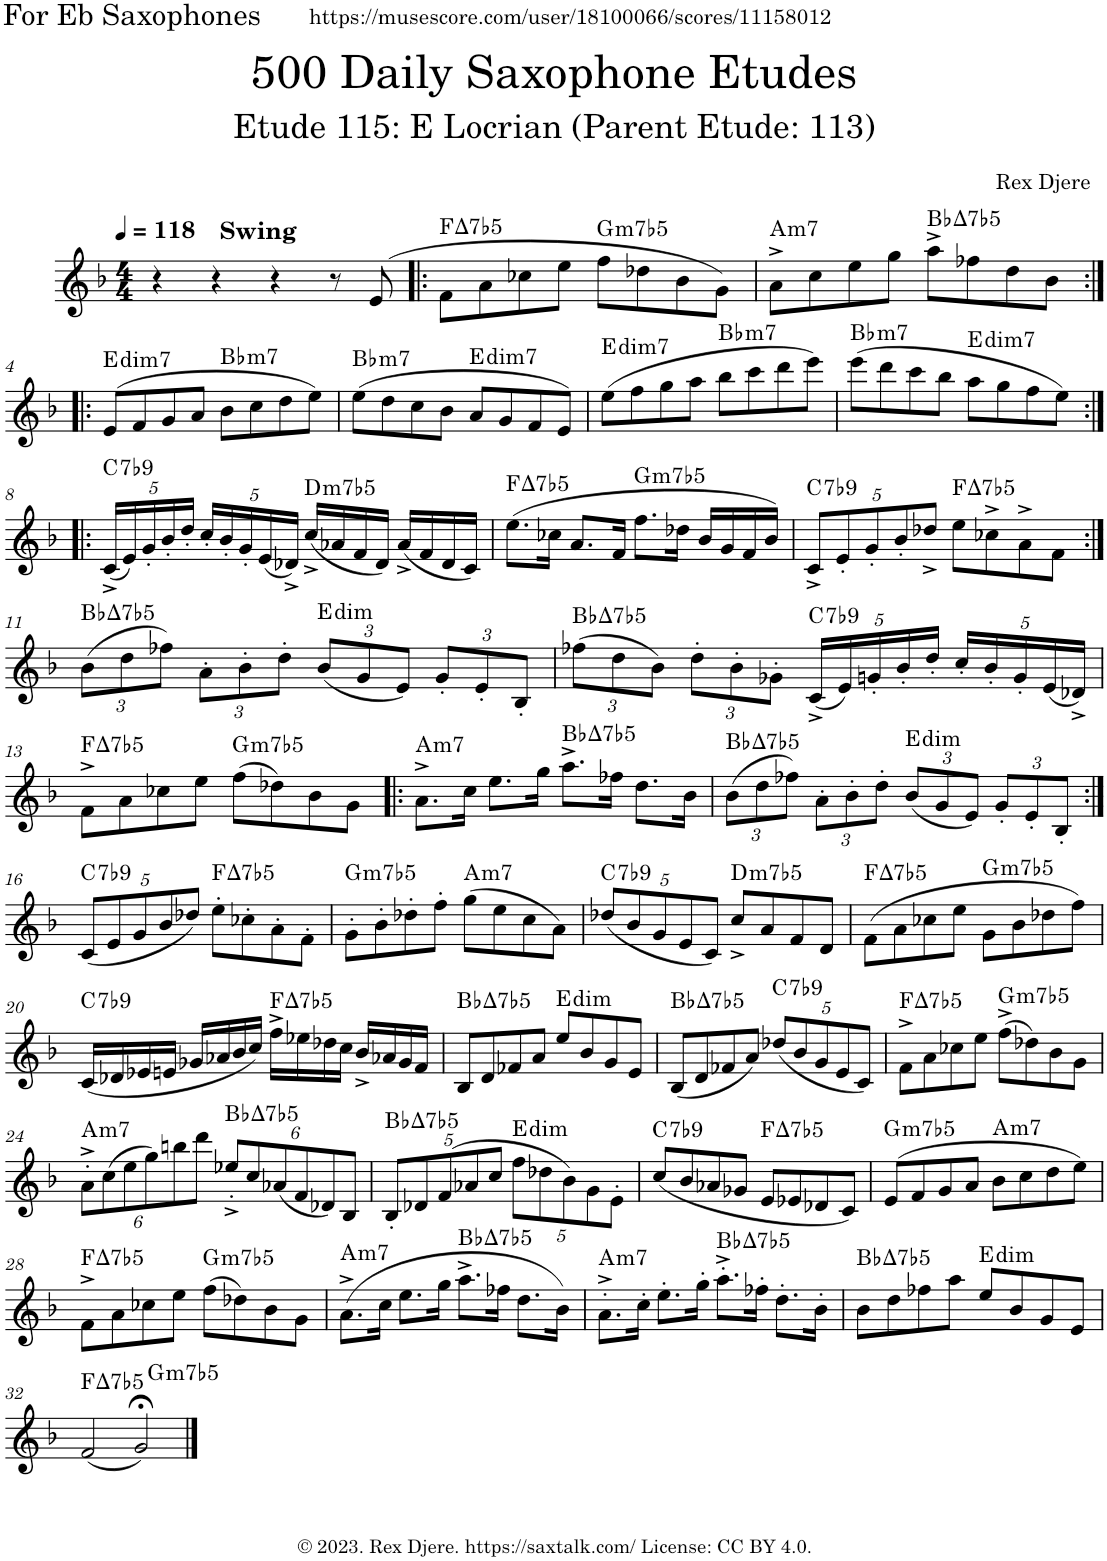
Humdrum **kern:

**kern	**harte
*part1	*part1
*staff1	*
*I"Alto Saxophone	*
*I'A. Sax.	*
*clefG2	*
*Trd5c9	*
*k[b-]	*
*M4/4	*
*MM118	*
=1	=1
!LO:TX:a:B:t=Swing	!
4r	.
4r	.
4r	.
8r	.
(8e/	.
=2!|:	=2!|:
!	!LO:H:kt=7
8f\L	F:(3,b5,7)
8a\	.
8cc-X\	.
8ee\J	.
!	!LO:H:kt=m7b5
8ff\L	G:hdim7
8dd-X\	.
8b-\	.
8g\J)	.
=3	=3
!	!LO:H:kt=m7
8a^\L	A:min7
8cc\	.
8ee\	.
8gg\J	.
!	!LO:H:kt=7
8aa^\L	Bb:(3,b5,7)
8ff-X\	.
8dd\	.
8b-\J	.
!!LO:LB:g=z
=4:|!|:	=4:|!|:
*k[b-]	*
!	!LO:H:kt=dim7
(8e/L	E:dim7
8f/	.
8g/	.
8a/J	.
!	!LO:H:kt=m7
8b-\L	Bb:min7
8cc\	.
8dd\	.
8ee\J)	.
=5	=5
!	!LO:H:kt=m7
(8ee\L	Bb:min7
8dd\	.
8cc\	.
8b-\J	.
!	!LO:H:kt=dim7
8a/L	E:dim7
8g/	.
8f/	.
8e/J)	.
=6	=6
!	!LO:H:kt=dim7
(8ee\L	E:dim7
8ff\	.
8gg\	.
8aa\J	.
!	!LO:H:kt=m7
8bb-\L	Bb:min7
8ccc\	.
8ddd\	.
8eee\J)	.
=7	=7
!	!LO:H:kt=m7
(8eee\L	Bb:min7
8ddd\	.
8ccc\	.
8bb-\J	.
!	!LO:H:kt=dim7
8aa\L	E:dim7
8gg\	.
8ff\	.
8ee\J)	.
!!LO:LB:g=z
=8:|!|:	=8:|!|:
*Xbrackettup	*
!	!LO:H:kt=7
(20c^/LL	C:7(b9)
20e/)	.
20g'/	.
20b-'/	.
20dd'/JJ	.
20cc'/LL	.
20b-'/	.
20g'/	.
(20e/	.
20d-X^/JJ)	.
!	!LO:H:kt=m7b5
(16cc^/LL	D:hdim7
16a-X/	.
16f/	.
16d-/JJ)	.
(16a-^/LL	.
16f/	.
16d-/	.
16c/JJ)	.
=9	=9
!	!LO:H:kt=7
(8.ee\L	F:(3,b5,7)
16cc-X\Jk	.
8.a/L	.
16f/Jk	.
!	!LO:H:kt=m7b5
8.ff\L	G:hdim7
16dd-X\Jk	.
16b-/LL	.
16g/	.
16f/	.
16b-/JJ)	.
=10	=10
!	!LO:H:kt=7
10c^/L	C:7(b9)
10e'/	.
10g'/	.
10b-'/	.
10dd-X^/J	.
!	!LO:H:kt=7
8ee\L	F:(3,b5,7)
8cc-X^\	.
8a^\	.
8f\J	.
!!LO:LB:g=z
=11:|!	=11:|!
!	!LO:H:kt=7
(12b-\L	Bb:(3,b5,7)
12dd\	.
12ff-X\J)	.
12a'\L	.
12b-'\	.
12dd'\J	.
!	!LO:H:kt=dim
(12b-/L	E:dim
12g/	.
12e/J)	.
12g'/L	.
12e'/	.
12B-'/J	.
=12	=12
!	!LO:H:kt=7
(12ff-X\L	Bb:(3,b5,7)
12dd\	.
12b-\J)	.
12dd'\L	.
12b-'\	.
12g-X'\J	.
!	!LO:H:kt=7
(20c^/LL	C:7(b9)
20e/)	.
20gn'/	.
20b-'/	.
20dd'/JJ	.
20cc'/LL	.
20b-'/	.
20g'/	.
(20e/	.
20d-X^/JJ)	.
!!LO:LB:g=z
=13	=13
!	!LO:H:kt=7
8f^\L	F:(3,b5,7)
8a\	.
8cc-X\	.
8ee\J	.
!	!LO:H:kt=m7b5
(8ff\L	G:hdim7
8dd-X\)	.
8b-\	.
8g\J	.
=14!|:	=14!|:
!	!LO:H:kt=m7
8.a^\L	A:min7
16cc\Jk	.
8.ee\L	.
16gg\Jk	.
!	!LO:H:kt=7
8.aa^\L	Bb:(3,b5,7)
16ff-X\Jk	.
8.dd\L	.
16b-\Jk	.
=15	=15
!	!LO:H:kt=7
(12b-\L	Bb:(3,b5,7)
12dd\	.
12ff-X\J)	.
12a'\L	.
12b-'\	.
12dd'\J	.
!	!LO:H:kt=dim
(12b-/L	E:dim
12g/	.
12e/J)	.
12g'/L	.
12e'/	.
12B-'/J	.
!!LO:LB:g=z
=16:|!	=16:|!
!	!LO:H:kt=7
(10c/L	C:7(b9)
10e/	.
10g/	.
10b-/	.
10dd-X/J)	.
!	!LO:H:kt=7
8ee'\L	F:(3,b5,7)
8cc-X'\	.
8a'\	.
8f'\J	.
=17	=17
!	!LO:H:kt=m7b5
8g'\L	G:hdim7
8b-'\	.
8dd-X'\	.
8ff'\J	.
!	!LO:H:kt=m7
(8gg\L	A:min7
8ee\	.
8cc\	.
8a\J)	.
=18	=18
!	!LO:H:kt=7
(10dd-X/L	C:7(b9)
10b-/	.
10g/	.
10e/	.
10c/J)	.
!	!LO:H:kt=m7b5
8cc^/L	D:hdim7
8a/	.
8f/	.
8d/J	.
=19	=19
!	!LO:H:kt=7
(8f\L	F:(3,b5,7)
8a\	.
8cc-X\	.
8ee\J	.
!	!LO:H:kt=m7b5
8g\L	G:hdim7
8b-\	.
8dd-X\	.
8ff\J)	.
!!LO:LB:g=z
=20	=20
!	!LO:H:kt=7
(16c/LL	C:7(b9)
16d-X/	.
16e-X/	.
16en/JJ	.
16g-X/LL	.
16a-X/	.
16b-/	.
16cc/JJ)	.
!	!LO:H:kt=7
16ff^\LL	F:(3,b5,7)
16ee-X\	.
16dd-X\	.
16cc\JJ	.
16b-^/LL	.
16a-X/	.
16g-/	.
16f/JJ	.
=21	=21
!	!LO:H:kt=7
8B-/L	Bb:(3,b5,7)
8d/	.
8f-X/	.
8a/J	.
!	!LO:H:kt=dim
8ee/L	E:dim
8b-/	.
8g/	.
8e/J	.
=22	=22
!	!LO:H:kt=7
(8B-/L	Bb:(3,b5,7)
8d/	.
8f-X/	.
8a/J)	.
!	!LO:H:kt=7
(10dd-X/L	C:7(b9)
10b-/	.
10g/	.
10e/	.
10c/J)	.
=23	=23
!	!LO:H:kt=7
8f^\L	F:(3,b5,7)
8a\	.
8cc-X\	.
8ee\J	.
!	!LO:H:kt=m7b5
(8ff^\L	G:hdim7
8dd-X\)	.
8b-\	.
8g\J	.
!!LO:LB:g=z
=24	=24
!	!LO:H:kt=m7
12a'^\L	A:min7
(12cc\	.
12ee\	.
12gg\)	.
12bbn\	.
12ddd\J	.
!	!LO:H:kt=7
12ee-X'^/L	Bb:(3,b5,7)
12cc/	.
(12a-X/	.
12f/	.
12d-X/)	.
12B-/J	.
=25	=25
!	!LO:H:kt=7
10B-'/L	Bb:(3,b5,7)
10d-X/	.
(10f/	.
10a-X/	.
10cc/J	.
!	!LO:H:kt=dim
10ff\L	E:dim
10dd-X\	.
10b-\)	.
10g\	.
10e'\J	.
=26	=26
!	!LO:H:kt=7
(8cc/L	C:7(b9)
8b-/	.
8a-X/	.
8g-X/J	.
!	!LO:H:kt=7
8e/L	F:(3,b5,7)
8e-X/	.
8d-X/	.
8c/J)	.
=27	=27
!	!LO:H:kt=m7b5
(8e/L	G:hdim7
8f/	.
8g/	.
8a/J	.
!	!LO:H:kt=m7
8b-\L	A:min7
8cc\	.
8dd\	.
8ee\J)	.
!!LO:LB:g=z
=28	=28
!	!LO:H:kt=7
8f^\L	F:(3,b5,7)
8a\	.
8cc-X\	.
8ee\J	.
!	!LO:H:kt=m7b5
(8ff\L	G:hdim7
8dd-X\)	.
8b-\	.
8g\J	.
=29	=29
!	!LO:H:kt=m7
(8.a^\L	A:min7
16cc\Jk	.
8.ee\L	.
16gg\Jk	.
!	!LO:H:kt=7
8.aa^\L	Bb:(3,b5,7)
16ff-X\Jk	.
8.dd\L	.
16b-\Jk)	.
=30	=30
!	!LO:H:kt=m7
8.a'^\L	A:min7
16cc'\Jk	.
8.ee'\L	.
16gg'\Jk	.
!	!LO:H:kt=7
8.aa'^\L	Bb:(3,b5,7)
16ff-X'\Jk	.
8.dd'\L	.
16b-'\Jk	.
=31	=31
!	!LO:H:kt=7
8b-\L	Bb:(3,b5,7)
8dd\	.
8ff-X\	.
8aa\J	.
!	!LO:H:kt=dim
8ee/L	E:dim
8b-/	.
8g/	.
8e/J	.
!!LO:LB:g=z
=32	=32
!	!LO:H:kt=7
(2f/	F:(3,b5,7)
!	!LO:H:kt=m7b5
2g;</)	G:hdim7
==	==
*-	*-
